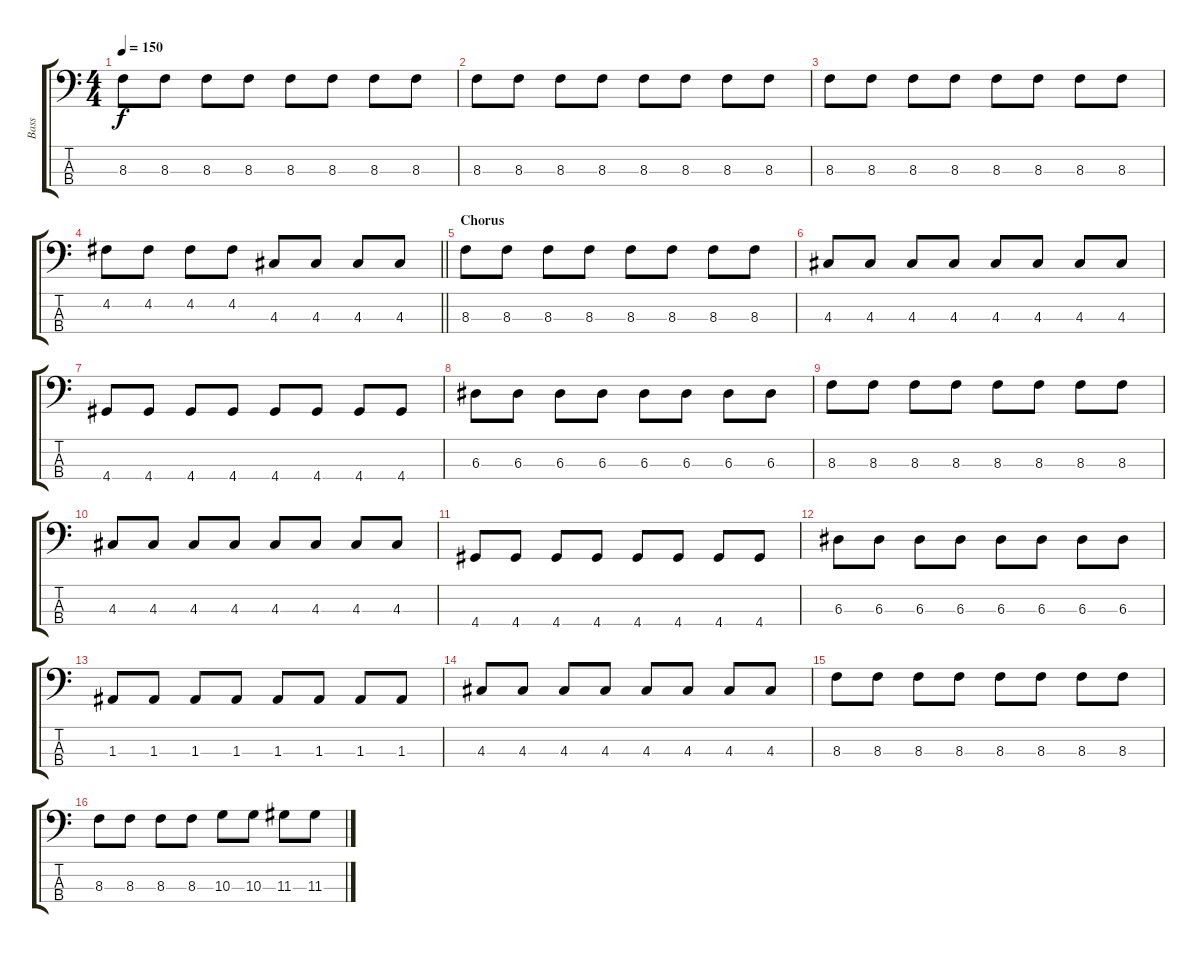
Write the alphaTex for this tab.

\track ("Bass" "Bass") {instrument electricbasspick}
\staff {score tabs}
\tuning (G2 D2 A1 E1) {hide}
\ts (4 4)
\tempo 150
\clef f4
\ks c
8.3.8{dy f} 8.3.8 8.3.8 8.3.8 8.3.8 8.3.8 8.3.8 8.3.8 |
8.3.8 8.3.8 8.3.8 8.3.8 8.3.8 8.3.8 8.3.8 8.3.8 |
8.3.8 8.3.8 8.3.8 8.3.8 8.3.8 8.3.8 8.3.8 8.3.8 |
\barLineRight lightlight
4.2.8 4.2.8 4.2.8 4.2.8 4.3.8 4.3.8 4.3.8 4.3.8 |
\section ("" "Chorus")
8.3.8 8.3.8 8.3.8 8.3.8 8.3.8 8.3.8 8.3.8 8.3.8 |
4.3.8 4.3.8 4.3.8 4.3.8 4.3.8 4.3.8 4.3.8 4.3.8 |
4.4.8 4.4.8 4.4.8 4.4.8 4.4.8 4.4.8 4.4.8 4.4.8 |
6.3.8 6.3.8 6.3.8 6.3.8 6.3.8 6.3.8 6.3.8 6.3.8 |
8.3.8 8.3.8 8.3.8 8.3.8 8.3.8 8.3.8 8.3.8 8.3.8 |
4.3.8 4.3.8 4.3.8 4.3.8 4.3.8 4.3.8 4.3.8 4.3.8 |
4.4.8 4.4.8 4.4.8 4.4.8 4.4.8 4.4.8 4.4.8 4.4.8 |
6.3.8 6.3.8 6.3.8 6.3.8 6.3.8 6.3.8 6.3.8 6.3.8 |
1.3.8 1.3.8 1.3.8 1.3.8 1.3.8 1.3.8 1.3.8 1.3.8 |
4.3.8 4.3.8 4.3.8 4.3.8 4.3.8 4.3.8 4.3.8 4.3.8 |
8.3.8 8.3.8 8.3.8 8.3.8 8.3.8 8.3.8 8.3.8 8.3.8 |
8.3.8 8.3.8 8.3.8 8.3.8 10.3.8 10.3.8 11.3.8 11.3.8
